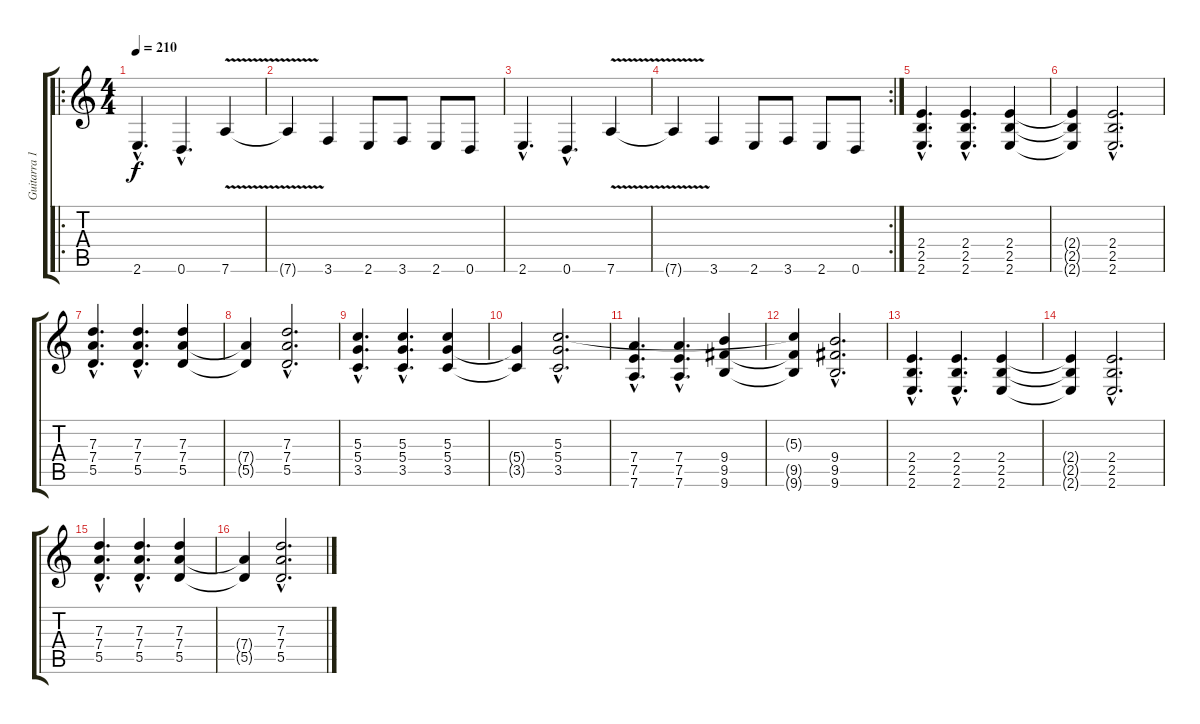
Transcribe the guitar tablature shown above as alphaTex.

\track ("Guitarra 1" "Guitarra 1") {instrument distortionguitar}
\staff {score tabs}
\tuning (E4 B3 G3 D3 A2 D2) {hide}
\ro
\ts (4 4)
\tempo 210
\clef g2
\ks c
2.6{hac}.4{d dy f} 0.6{hac}.4{d} 7.6{v}.4 |
7.6{t}.4 3.6.4 2.6.8 3.6.8 2.6.8 0.6.8 |
2.6{hac}.4{d} 0.6{hac}.4{d} 7.6{v}.4 |
\rc 2
7.6{t}.4 3.6.4 2.6.8 3.6.8 2.6.8 0.6.8 |
(2.4{hac} 2.5{hac} 2.6{hac}).4{d} (2.4{hac} 2.5{hac} 2.6{hac}).4{d} (2.4 2.5 2.6).4 |
(2.4{t} 2.5{t} 2.6{t}).4 (2.4{hac} 2.5{hac} 2.6{hac}).2{d} |
(7.3{hac} 7.4{hac} 5.5{hac}).4{d} (7.3{hac} 7.4{hac} 5.5{hac}).4{d} (7.3 7.4 5.5).4 |
(7.4{t} 5.5{t}).4 (7.3{hac} 7.4{hac} 5.5{hac}).2{d} |
(5.3{hac} 5.4{hac} 3.5{hac}).4{d} (5.3{hac} 5.4{hac} 3.5{hac}).4{d} (5.3 5.4 3.5).4 |
(5.4{t} 3.5{t}).4 (5.3{hac} 5.4{hac} 3.5{hac}).2{d} |
(7.4{hac} 7.5{hac} 7.6{hac}).4{d} (7.4{hac} 7.5{hac} 7.6{hac}).4{d} (9.4 9.5 9.6).4 |
(5.3{t} 9.5{t} 9.6{t}).4 (9.4{hac} 9.5{hac} 9.6{hac}).2{d} |
(2.4{hac} 2.5{hac} 2.6{hac}).4{d} (2.4{hac} 2.5{hac} 2.6{hac}).4{d} (2.4 2.5 2.6).4 |
(2.4{t} 2.5{t} 2.6{t}).4 (2.4{hac} 2.5{hac} 2.6{hac}).2{d} |
(7.3{hac} 7.4{hac} 5.5{hac}).4{d} (7.3{hac} 7.4{hac} 5.5{hac}).4{d} (7.3 7.4 5.5).4 |
(7.4{t} 5.5{t}).4 (7.3{hac} 7.4{hac} 5.5{hac}).2{d}
